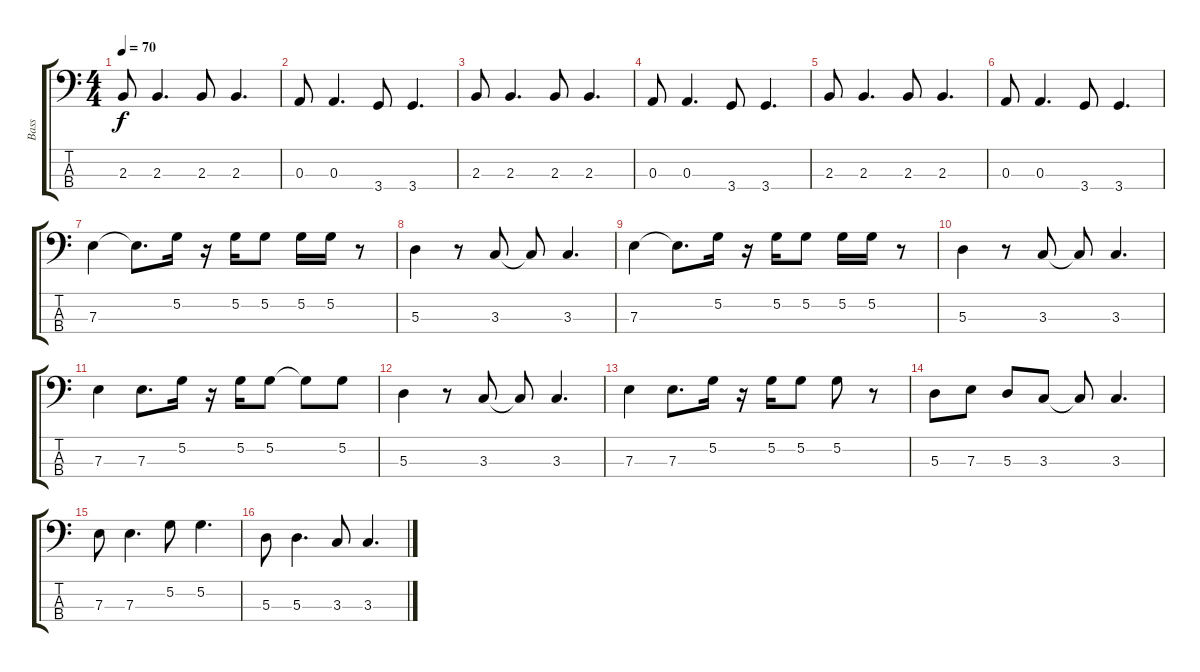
\track ("Bass" "Bass") {instrument electricbassfinger}
\staff {score tabs}
\tuning (G2 D2 A1 E1) {hide}
\ts (4 4)
\tempo 70
\clef f4
\ks c
2.3.8{dy f} 2.3.4{d} 2.3.8 2.3.4{d} |
0.3.8 0.3.4{d} 3.4.8 3.4.4{d} |
2.3.8 2.3.4{d} 2.3.8 2.3.4{d} |
0.3.8 0.3.4{d} 3.4.8 3.4.4{d} |
2.3.8 2.3.4{d} 2.3.8 2.3.4{d} |
0.3.8 0.3.4{d} 3.4.8 3.4.4{d} |
7.3.4 7.3{t}.8{d} 5.2.16 r.16 5.2.16 5.2.8 5.2.16 5.2.16 r.8 |
5.3.4 r.8 3.3.8 3.3{t}.8 3.3.4{d} |
7.3.4 7.3{t}.8{d} 5.2.16 r.16 5.2.16 5.2.8 5.2.16 5.2.16 r.8 |
5.3.4 r.8 3.3.8 3.3{t}.8 3.3.4{d} |
7.3.4 7.3.8{d} 5.2.16 r.16 5.2.16 5.2.8 5.2{t}.8 5.2.8 |
5.3.4 r.8 3.3.8 3.3{t}.8 3.3.4{d} |
7.3.4 7.3.8{d} 5.2.16 r.16 5.2.16 5.2.8 5.2.8 r.8 |
5.3.8 7.3.8 5.3.8 3.3.8 3.3{t}.8 3.3.4{d} |
7.3.8 7.3.4{d} 5.2.8 5.2.4{d} |
5.3.8 5.3.4{d} 3.3.8 3.3.4{d}
